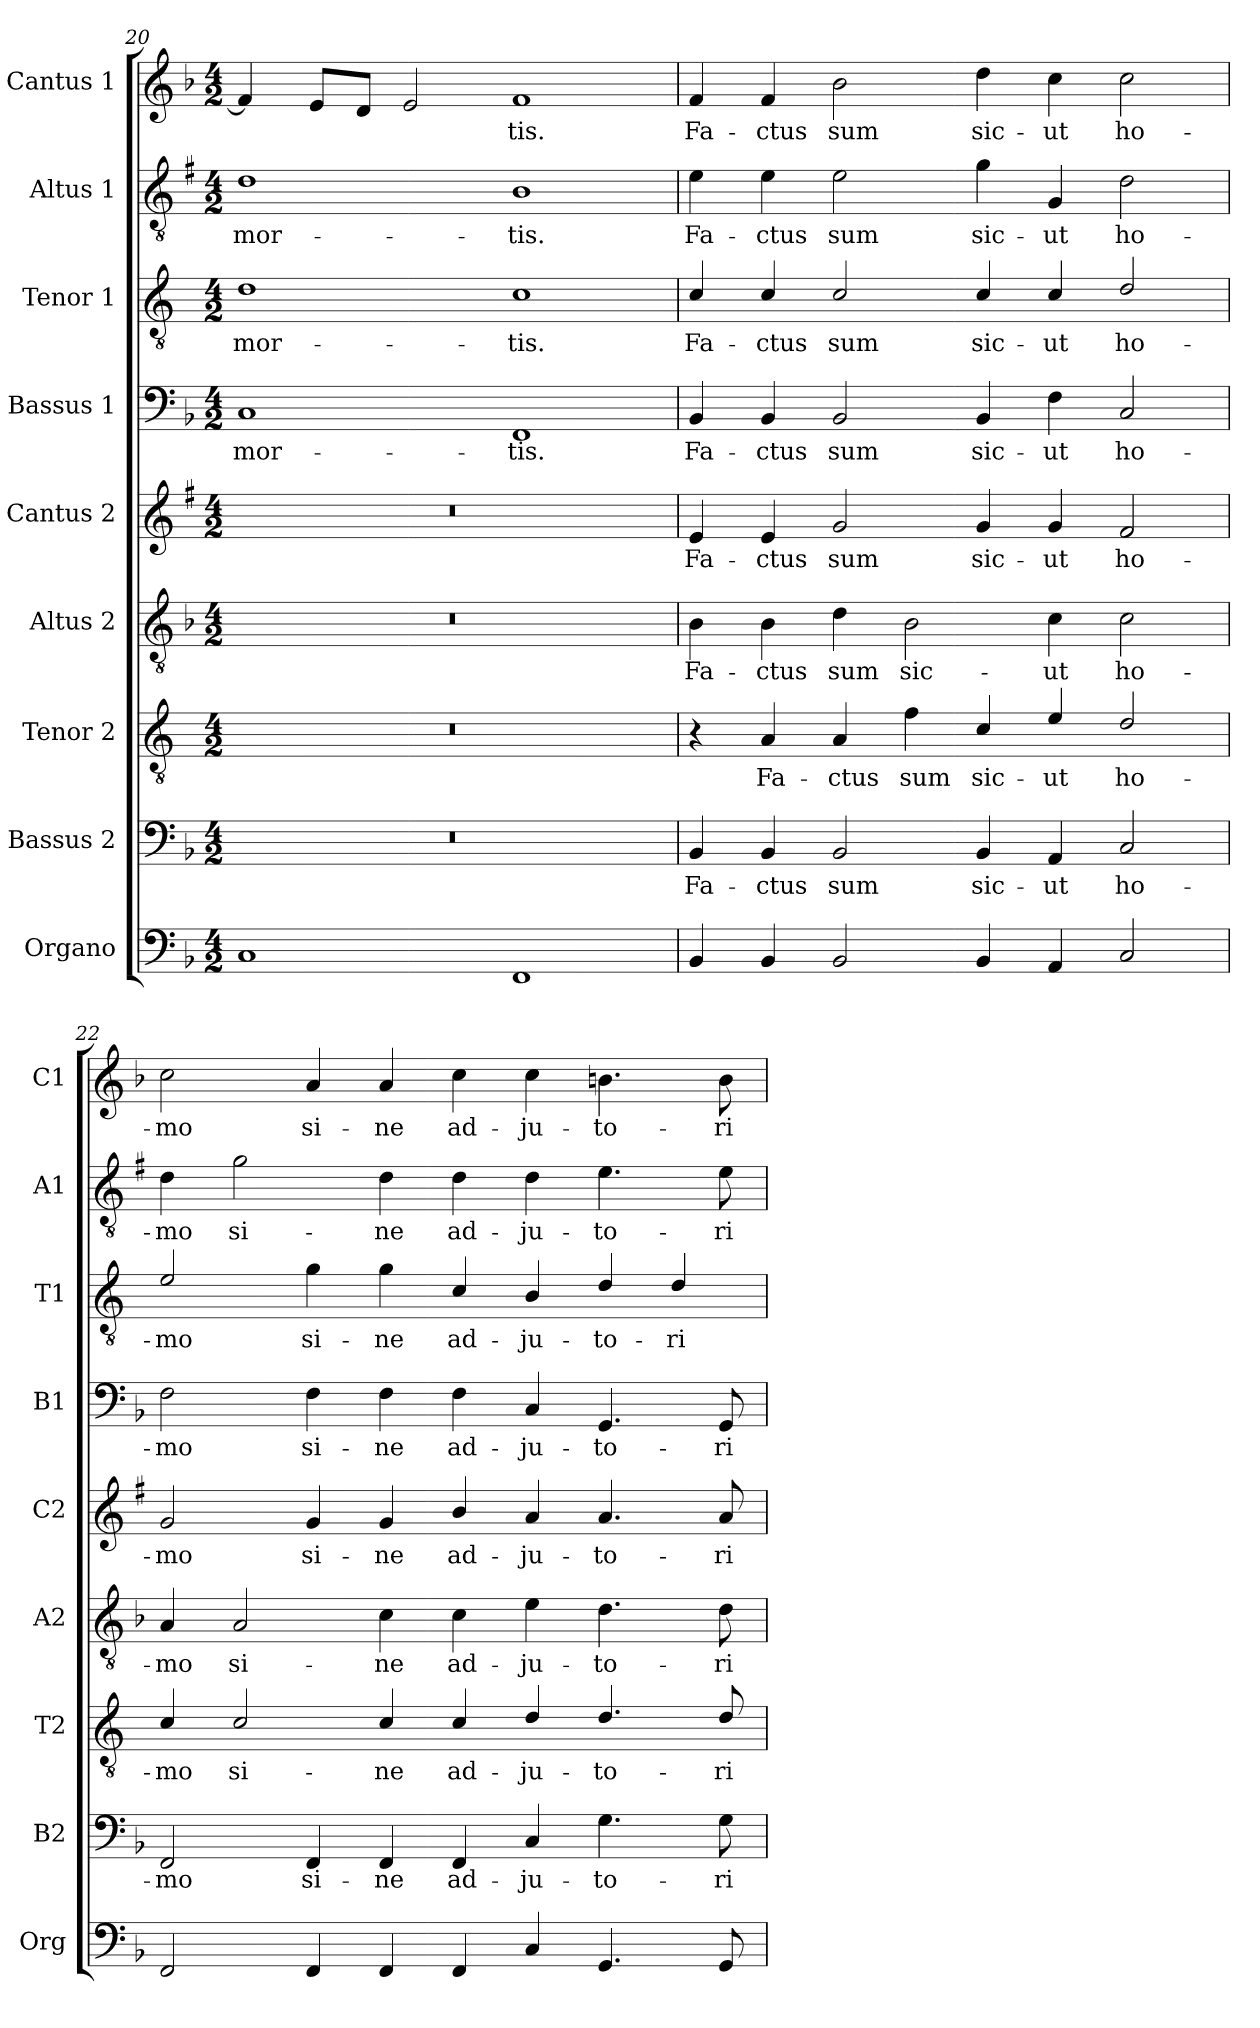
**kern	**kern	**text	**kern	**text	**kern	**text	**kern	**text	**kern	**text	**kern	**text	**kern	**text	**kern	**text
*part9	*part8	*part8	*part7	*part7	*part6	*part6	*part5	*part5	*part4	*part4	*part3	*part3	*part2	*part2	*part1	*part1
*staff9	*staff8	*staff8	*staff7	*staff7	*staff6	*staff6	*staff5	*staff5	*staff4	*staff4	*staff3	*staff3	*staff2	*staff2	*staff1	*staff1
*I"Organo	*I"Bassus 2	*	*I"Tenor 2	*	*I"Altus 2	*	*I"Cantus 2	*	*I"Bassus 1	*	*I"Tenor 1	*	*I"Altus 1	*	*I"Cantus 1	*
*I'Org	*I'B2	*	*I'T2	*	*I'A2	*	*I'C2	*	*I'B1	*	*I'T1	*	*I'A1	*	*I'C1	*
*clefF4	*clefF4	*	*clefGv2	*	*clefGv2	*	*clefG2	*	*clefF4	*	*clefGv2	*	*clefGv2	*	*clefG2	*
*	*	*	*ITrd4c7	*	*	*	*ITrd1c2	*	*	*	*ITrd4c7	*	*ITrd1c2	*	*	*
*k[b-]	*k[b-]	*	*k[b-]	*	*k[b-]	*	*k[b-]	*	*k[b-]	*	*k[b-]	*	*k[b-]	*	*k[b-]	*
*F:	*F:	*	*F:	*	*F:	*	*F:	*	*F:	*	*F:	*	*F:	*	*F:	*
*M4/2	*M4/2	*	*M4/2	*	*M4/2	*	*M4/2	*	*M4/2	*	*M4/2	*	*M4/2	*	*M4/2	*
=20	=20	=20	=20	=20	=20	=20	=20	=20	=20	=20	=20	=20	=20	=20	=20	=20
!	!	!	!	!	!	!	!	!	!	!LO:LY:b	!	!LO:LY:b	!	!LO:LY:b	!	!
1C	0r	.	0r	.	0r	.	0r	.	1C	mor-	1G	mor-	1c	mor-	4f/]	.
.	.	.	.	.	.	.	.	.	.	.	.	.	.	.	8e/L	.
.	.	.	.	.	.	.	.	.	.	.	.	.	.	.	8d/J	.
.	.	.	.	.	.	.	.	.	.	.	.	.	.	.	2e/	.
!	!	!	!	!	!	!	!	!	!	!LO:LY:b	!	!LO:LY:b	!	!LO:LY:b	!	!LO:LY:b
1FF	.	.	.	.	.	.	.	.	1FF	-tis.	1F	-tis.	1A	-tis.	1f	-tis.
=21	=21	=21	=21	=21	=21	=21	=21	=21	=21	=21	=21	=21	=21	=21	=21	=21
!	!	!LO:LY:b	!	!	!	!LO:LY:b	!	!LO:LY:b	!	!LO:LY:b	!	!LO:LY:b	!	!LO:LY:b	!	!LO:LY:b
4BB-/	4BB-/	Fa-	4r	.	4B-\	Fa-	4d/	Fa-	4BB-/	Fa-	4F/	Fa-	4d\	Fa-	4f/	Fa-
!	!	!LO:LY:b	!	!LO:LY:b	!	!LO:LY:b	!	!LO:LY:b	!	!LO:LY:b	!	!LO:LY:b	!	!LO:LY:b	!	!LO:LY:b
4BB-/	4BB-/	-ctus	4D/	Fa-	4B-\	-ctus	4d/	-ctus	4BB-/	-ctus	4F/	-ctus	4d\	-ctus	4f/	-ctus
!	!	!LO:LY:b	!	!LO:LY:b	!	!LO:LY:b	!	!LO:LY:b	!	!LO:LY:b	!	!LO:LY:b	!	!LO:LY:b	!	!LO:LY:b
2BB-/	2BB-/	sum	4D/	-ctus	4d\	sum	2f/	sum	2BB-/	sum	2F/	sum	2d\	sum	2b-\	sum
!	!	!	!	!LO:LY:b	!	!LO:LY:b	!	!	!	!	!	!	!	!	!	!
.	.	.	4B-\	sum	2B-\	sic-	.	.	.	.	.	.	.	.	.	.
!	!	!LO:LY:b	!	!LO:LY:b	!	!	!	!LO:LY:b	!	!LO:LY:b	!	!LO:LY:b	!	!LO:LY:b	!	!LO:LY:b
4BB-/	4BB-/	sic-	4F/	sic-	.	.	4f/	sic-	4BB-/	sic-	4F/	sic-	4f\	sic-	4dd\	sic-
!	!	!LO:LY:b	!	!LO:LY:b	!	!LO:LY:b	!	!LO:LY:b	!	!LO:LY:b	!	!LO:LY:b	!	!LO:LY:b	!	!LO:LY:b
4AA/	4AA/	-ut	4A/	-ut	4c\	-ut	4f/	-ut	4F\	-ut	4F/	-ut	4F/	-ut	4cc\	-ut
!	!	!LO:LY:b	!	!LO:LY:b	!	!LO:LY:b	!	!LO:LY:b	!	!LO:LY:b	!	!LO:LY:b	!	!LO:LY:b	!	!LO:LY:b
2C/	2C/	ho-	2G/	ho-	2c\	ho-	2e/	ho-	2C/	ho-	2G/	ho-	2c\	ho-	2cc\	ho-
=22	=22	=22	=22	=22	=22	=22	=22	=22	=22	=22	=22	=22	=22	=22	=22	=22
!	!	!LO:LY:b	!	!LO:LY:b	!	!LO:LY:b	!	!LO:LY:b	!	!LO:LY:b	!	!LO:LY:b	!	!LO:LY:b	!	!LO:LY:b
2FF/	2FF/	-mo	4F/	-mo	4A/	-mo	2f/	-mo	2F\	-mo	2A/	-mo	4c\	-mo	2cc\	-mo
!	!	!	!	!LO:LY:b	!	!LO:LY:b	!	!	!	!	!	!	!	!LO:LY:b	!	!
.	.	.	2F/	si-	2A/	si-	.	.	.	.	.	.	2f\	si-	.	.
!	!	!LO:LY:b	!	!	!	!	!	!LO:LY:b	!	!LO:LY:b	!	!LO:LY:b	!	!	!	!LO:LY:b
4FF/	4FF/	si-	.	.	.	.	4f/	si-	4F\	si-	4c\	si-	.	.	4a/	si-
!	!	!LO:LY:b	!	!LO:LY:b	!	!LO:LY:b	!	!LO:LY:b	!	!LO:LY:b	!	!LO:LY:b	!	!LO:LY:b	!	!LO:LY:b
4FF/	4FF/	-ne	4F/	-ne	4c\	-ne	4f/	-ne	4F\	-ne	4c\	-ne	4c\	-ne	4a/	-ne
!	!	!LO:LY:b	!	!LO:LY:b	!	!LO:LY:b	!	!LO:LY:b	!	!LO:LY:b	!	!LO:LY:b	!	!LO:LY:b	!	!LO:LY:b
4FF/	4FF/	ad-	4F/	ad-	4c\	ad-	4a/	ad-	4F\	ad-	4F/	ad-	4c\	ad-	4cc\	ad-
!	!	!LO:LY:b	!	!LO:LY:b	!	!LO:LY:b	!	!LO:LY:b	!	!LO:LY:b	!	!LO:LY:b	!	!LO:LY:b	!	!LO:LY:b
4C/	4C/	-ju-	4G/	-ju-	4e\	-ju-	4g/	-ju-	4C/	-ju-	4E/	-ju-	4c\	-ju-	4cc\	-ju-
!	!	!LO:LY:b	!	!LO:LY:b	!	!LO:LY:b	!	!LO:LY:b	!	!LO:LY:b	!	!LO:LY:b	!	!LO:LY:b	!	!LO:LY:b
4.GG/	4.G\	-to-	4.G/	-to-	4.d\	-to-	4.g/	-to-	4.GG/	-to-	4G/	-to-	4.d\	-to-	4.bn\	-to-
!	!	!	!	!	!	!	!	!	!	!	!	!LO:LY:b	!	!	!	!
.	.	.	.	.	.	.	.	.	.	.	4G/	-ri-	.	.	.	.
!	!	!LO:LY:b	!	!LO:LY:b	!	!LO:LY:b	!	!LO:LY:b	!	!LO:LY:b	!	!	!	!LO:LY:b	!	!LO:LY:b
8GG/	8G\	-ri-	8G/	-ri-	8d\	-ri-	8g/	-ri-	8GG/	-ri-	.	.	8d\	-ri-	8b\	-ri-
=	=	=	=	=	=	=	=	=	=	=	=	=	=	=	=	=
*-	*-	*-	*-	*-	*-	*-	*-	*-	*-	*-	*-	*-	*-	*-	*-	*-
